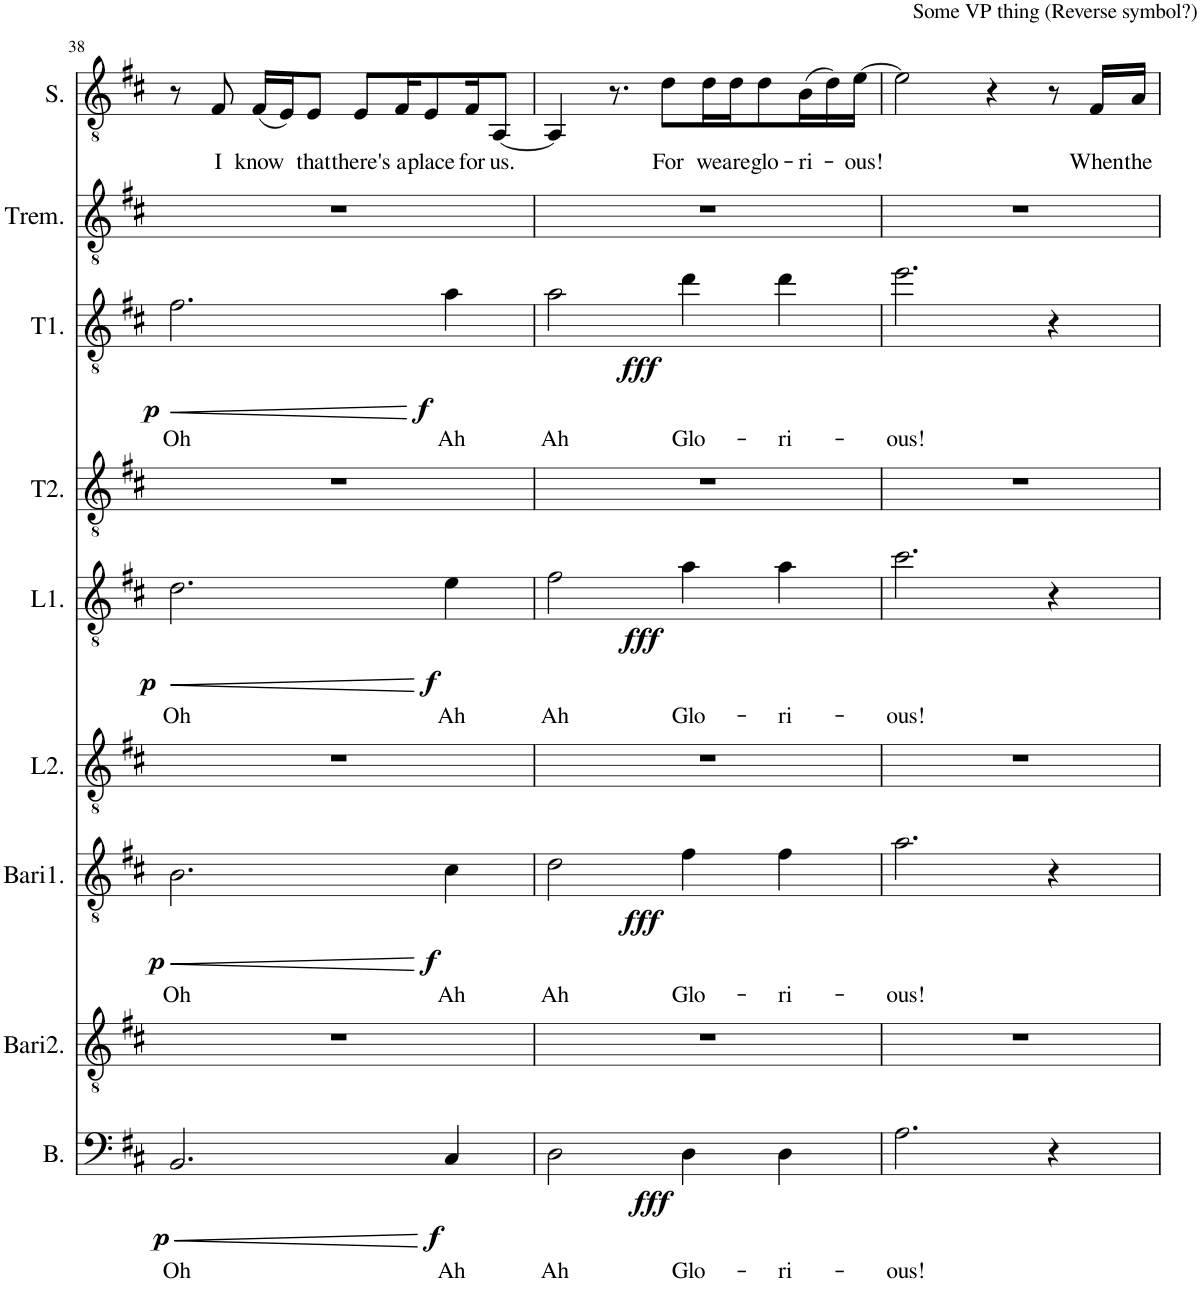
**kern	**text	**dynam	**kern	**kern	**text	**dynam	**kern	**kern	**text	**dynam	**kern	**kern	**text	**dynam	**kern	**kern	**text
*part9	*part9	*part9	*part8	*part7	*part7	*part7	*part6	*part5	*part5	*part5	*part4	*part3	*part3	*part3	*part2	*part1	*part1
*staff9	*staff9	*staff9	*staff8	*staff7	*staff7	*staff7	*staff6	*staff5	*staff5	*staff5	*staff4	*staff3	*staff3	*staff3	*staff2	*staff1	*staff1
*I"Bass	*	*	*I"Baritone 2	*I"Baritone (Main)	*	*	*I"Lead 2	*I"Lead (Main)	*	*	*I"Top 2	*I"Top	*	*	*I"Tremolo	*I"Solo	*
*I'B.	*	*	*I'Bari2.	*I'Bari1.	*	*	*I'L2.	*I'L1.	*	*	*I'T2.	*I'T1.	*	*	*I'Trem.	*I'S.	*
!!LO:PB:g=z
*clefF4	*	*	*clefGv2	*clefGv2	*	*	*clefGv2	*clefGv2	*	*	*clefGv2	*clefGv2	*	*	*clefGv2	*clefGv2	*
*k[f#c#]	*	*	*k[f#c#]	*k[f#c#]	*	*	*k[f#c#]	*k[f#c#]	*	*	*k[f#c#]	*k[f#c#]	*	*	*k[f#c#]	*k[f#c#]	*
*M4/4	*	*	*M4/4	*M4/4	*	*	*M4/4	*M4/4	*	*	*M4/4	*M4/4	*	*	*M4/4	*M4/4	*
=38	=38	=38	=38	=38	=38	=38	=38	=38	=38	=38	=38	=38	=38	=38	=38	=38	=38
!	!LO:LY:b	!LO:HP:b	!	!	!LO:LY:b	!LO:HP:b	!	!	!LO:LY:b	!LO:HP:b	!	!	!LO:LY:b	!LO:HP:b	!	!	!
!	!	!LO:DY:n=1:b	!	!	!	!LO:DY:n=1:b	!	!	!	!LO:DY:n=1:b	!	!	!	!LO:DY:n=1:b	!	!	!
2.BB/	Oh	< p	1r	2.B\	Oh	< p	1r	2.d\	Oh	< p	1r	2.f#\	Oh	< p	1r	8r	.
!	!	!	!	!	!	!	!	!	!	!	!	!	!	!	!	!	!LO:LY:b
.	.	.	.	.	.	.	.	.	.	.	.	.	.	.	.	8F#/	I
!	!	!	!	!	!	!	!	!	!	!	!	!	!	!	!	!	!LO:LY:b
.	.	.	.	.	.	.	.	.	.	.	.	.	.	.	.	(16F#/LL	know
.	.	.	.	.	.	.	.	.	.	.	.	.	.	.	.	16E/J)	.
!	!	!	!	!	!	!	!	!	!	!	!	!	!	!	!	!	!LO:LY:b
.	.	.	.	.	.	.	.	.	.	.	.	.	.	.	.	8E/J	that
!	!	!	!	!	!	!	!	!	!	!	!	!	!	!	!	!	!LO:LY:b
.	.	.	.	.	.	.	.	.	.	.	.	.	.	.	.	8E/L	there's
!	!	!	!	!	!	!	!	!	!	!	!	!	!	!	!	!	!LO:LY:b
.	.	.	.	.	.	.	.	.	.	.	.	.	.	.	.	16F#/K	a
!	!	!	!	!	!	!	!	!	!	!	!	!	!	!	!	!	!LO:LY:b
.	.	.	.	.	.	.	.	.	.	.	.	.	.	.	.	8E/	place
!	!LO:LY:b	!LO:DY:n=2:b	!	!	!LO:LY:b	!LO:DY:n=2:b	!	!	!LO:LY:b	!LO:DY:n=2:b	!	!	!LO:LY:b	!LO:DY:n=2:b	!	!	!
4C#/	Ah	[ f	.	4c#\	Ah	[ f	.	4e\	Ah	[ f	.	4a\	Ah	[ f	.	.	.
!	!	!	!	!	!	!	!	!	!	!	!	!	!	!	!	!	!LO:LY:b
.	.	.	.	.	.	.	.	.	.	.	.	.	.	.	.	16F#/K	for
!	!	!	!	!	!	!	!	!	!	!	!	!	!	!	!	!	!LO:LY:b
.	.	.	.	.	.	.	.	.	.	.	.	.	.	.	.	[8AA/J	us.
=39	=39	=39	=39	=39	=39	=39	=39	=39	=39	=39	=39	=39	=39	=39	=39	=39	=39
!	!LO:LY:b	!	!	!	!LO:LY:b	!	!	!	!LO:LY:b	!	!	!	!LO:LY:b	!	!	!	!
2D\	Ah	.	1r	2d\	Ah	.	1r	2f#\	Ah	.	1r	2a\	Ah	.	1r	4AA/]	.
.	.	.	.	.	.	.	.	.	.	.	.	.	.	.	.	8.r	.
!	!	!	!	!	!	!	!	!	!	!	!	!	!	!	!	!	!LO:LY:b
.	.	.	.	.	.	.	.	.	.	.	.	.	.	.	.	8d\L	For
!	!LO:LY:b	!LO:DY:b	!	!	!LO:LY:b	!LO:DY:b	!	!	!LO:LY:b	!LO:DY:b	!	!	!LO:LY:b	!LO:DY:b	!	!	!
4D\	Glo-	fff	.	4f#\	Glo-	fff	.	4a\	Glo-	fff	.	4dd\	Glo-	fff	.	.	.
!	!	!	!	!	!	!	!	!	!	!	!	!	!	!	!	!	!LO:LY:b
.	.	.	.	.	.	.	.	.	.	.	.	.	.	.	.	16d\L	we
!	!	!	!	!	!	!	!	!	!	!	!	!	!	!	!	!	!LO:LY:b
.	.	.	.	.	.	.	.	.	.	.	.	.	.	.	.	16d\J	are
!	!	!	!	!	!	!	!	!	!	!	!	!	!	!	!	!	!LO:LY:b
.	.	.	.	.	.	.	.	.	.	.	.	.	.	.	.	8d\	glo-
!	!LO:LY:b	!	!	!	!LO:LY:b	!	!	!	!LO:LY:b	!	!	!	!LO:LY:b	!	!	!	!
4D\	-ri-	.	.	4f#\	-ri-	.	.	4a\	-ri-	.	.	4dd\	-ri-	.	.	.	.
!	!	!	!	!	!	!	!	!	!	!	!	!	!	!	!	!	!LO:LY:b
.	.	.	.	.	.	.	.	.	.	.	.	.	.	.	.	(16B\L	-ri-
.	.	.	.	.	.	.	.	.	.	.	.	.	.	.	.	16d\)	.
!	!	!	!	!	!	!	!	!	!	!	!	!	!	!	!	!	!LO:LY:b
.	.	.	.	.	.	.	.	.	.	.	.	.	.	.	.	[16e\JJ	-ous!
=40	=40	=40	=40	=40	=40	=40	=40	=40	=40	=40	=40	=40	=40	=40	=40	=40	=40
!	!LO:LY:b	!	!	!	!LO:LY:b	!	!	!	!LO:LY:b	!	!	!	!LO:LY:b	!	!	!	!
2.A\	-ous!	.	1r	2.a\	-ous!	.	1r	2.cc#\	-ous!	.	1r	2.ee\	-ous!	.	1r	2e\]	.
.	.	.	.	.	.	.	.	.	.	.	.	.	.	.	.	4r	.
!	!	!	!	!	!	!	!	!	!	!	!	!	!	!	!	!LO:TX:a:t=Some VP thing (Reverse symbol?)	!
4r	.	.	.	4r	.	.	.	4r	.	.	.	4r	.	.	.	8r	.
!	!	!	!	!	!	!	!	!	!	!	!	!	!	!	!	!	!LO:LY:b
.	.	.	.	.	.	.	.	.	.	.	.	.	.	.	.	16F#/LL	When
!	!	!	!	!	!	!	!	!	!	!	!	!	!	!	!	!	!LO:LY:b
.	.	.	.	.	.	.	.	.	.	.	.	.	.	.	.	16A/JJ	the
=	=	=	=	=	=	=	=	=	=	=	=	=	=	=	=	=	=
*-	*-	*-	*-	*-	*-	*-	*-	*-	*-	*-	*-	*-	*-	*-	*-	*-	*-
